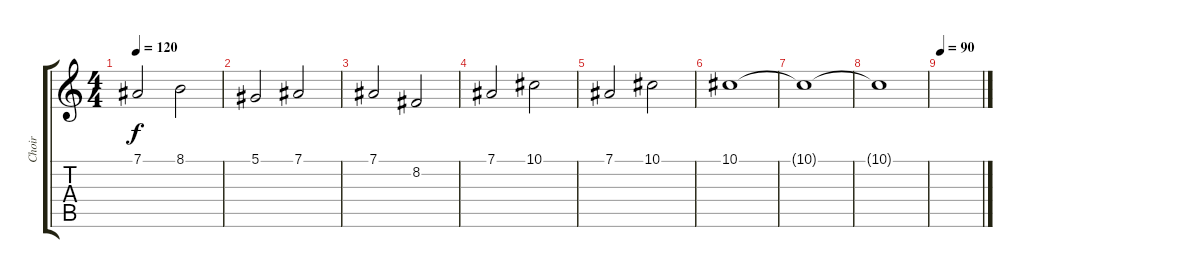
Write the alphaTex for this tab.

\track ("Choir" "Choir") {instrument choiraahs}
\staff {score tabs}
\tuning (Eb4 Bb3 Gb3 Db3 Ab2 Eb2) {hide}
\ts (4 4)
\tempo 120
\clef g2
\ks c
7.1.2{dy f} 8.1.2 |
5.1.2 7.1.2 |
7.1.2 8.2.2 |
7.1.2 10.1.2 |
7.1.2 10.1.2 |
10.1.1{volume 0} |
10.1{t}.1 |
10.1{t}.1 |
\tempo 90
